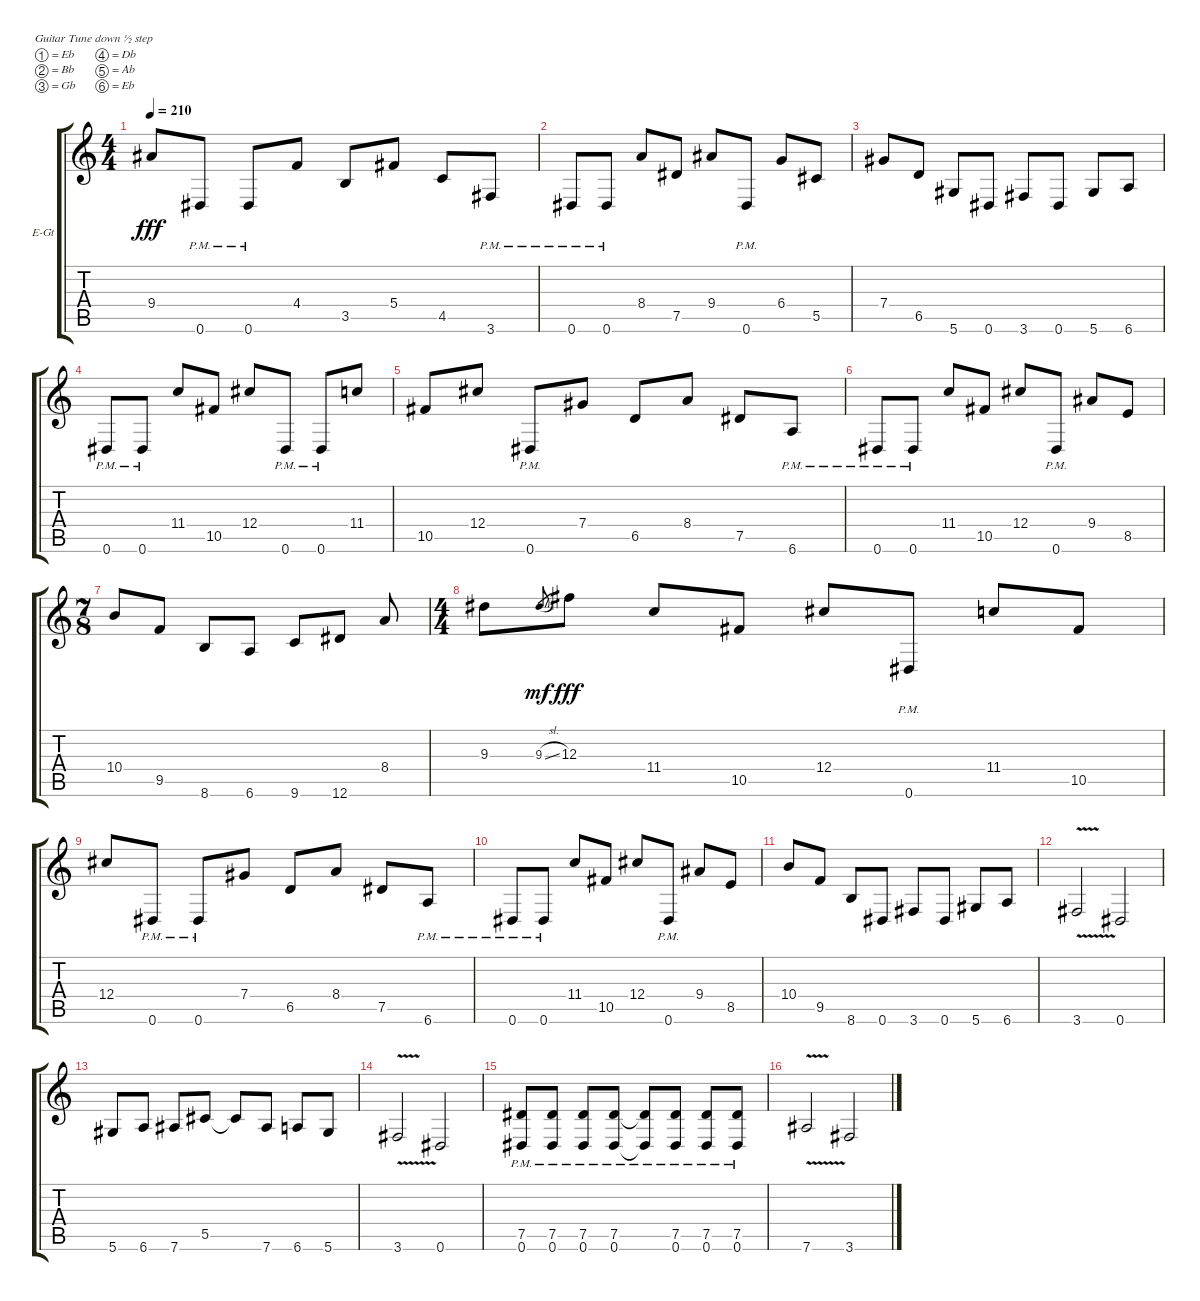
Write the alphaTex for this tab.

\bracketExtendMode groupsimilarinstruments
\firstSystemTrackNameOrientation horizontal
\otherSystemsTrackNameOrientation horizontal
\track ("Tim" "E-Gt") {instrument overdrivenguitar}
\staff {score tabs}
\tuning (Eb4 Bb3 Gb3 Db3 Ab2 Eb2)
\ts (4 4)
\tempo 210
\clef g2
\ks c
9.4.8{dy fff} 0.6{pm}.8 0.6{pm}.8 4.4.8 3.5.8 5.4.8 4.5.8 3.6{pm}.8 |
0.6{pm}.8 0.6{pm}.8 8.4.8 7.5.8 9.4.8 0.6{pm}.8 6.4.8 5.5.8 |
7.4.8 6.5.8 5.6.8 0.6.8 3.6.8 0.6.8 5.6.8 6.6.8 |
0.6{pm}.8 0.6{pm}.8 11.4.8 10.5.8 12.4.8 0.6{pm}.8 0.6{pm}.8 11.4.8 |
10.5.8 12.4.8 0.6{pm}.8 7.4.8 6.5.8 8.4.8 7.5.8 6.6{pm}.8 |
0.6{pm}.8 0.6{pm}.8 11.4.8 10.5.8 12.4.8 0.6{pm}.8 9.4.8 8.5.8 |
\ts (7 8)
\beaming (8 2 2 2 2)
10.4.8 9.5.8 8.6.8 6.6.8 9.6.8 12.6.8 8.4.8 |
\ts (4 4)
\beaming (8 2 2 2 2)
9.3.8 9.3{sl}.8{gr dy mf} 12.3.8{dy fff} 11.4.8 10.5.8 12.4.8 0.6{pm}.8 11.4.8 10.5.8 |
12.4.8 0.6{pm}.8 0.6{pm}.8 7.4.8 6.5.8 8.4.8 7.5.8 6.6{pm}.8 |
0.6{pm}.8 0.6{pm}.8 11.4.8 10.5.8 12.4.8 0.6{pm}.8 9.4.8 8.5.8 |
10.4.8 9.5.8 8.6.8 0.6.8 3.6.8 0.6.8 5.6.8 6.6.8 |
3.6{v}.2 0.6.2 |
5.6.8 6.6.8 7.6.8 5.5.8 5.5{t}.8 7.6.8 6.6.8 5.6.8 |
3.6{v}.2 0.6.2 |
(7.5{pm} 0.6{pm}).8 (7.5{pm} 0.6{pm}).8 (7.5{pm} 0.6{pm}).8 (7.5{pm} 0.6{pm}).8 (7.5{pm t} 0.6{pm t}).8 (7.5{pm} 0.6{pm}).8 (7.5{pm} 0.6{pm}).8 (7.5{pm} 0.6{pm}).8 |
7.6{v}.2 3.6.2
